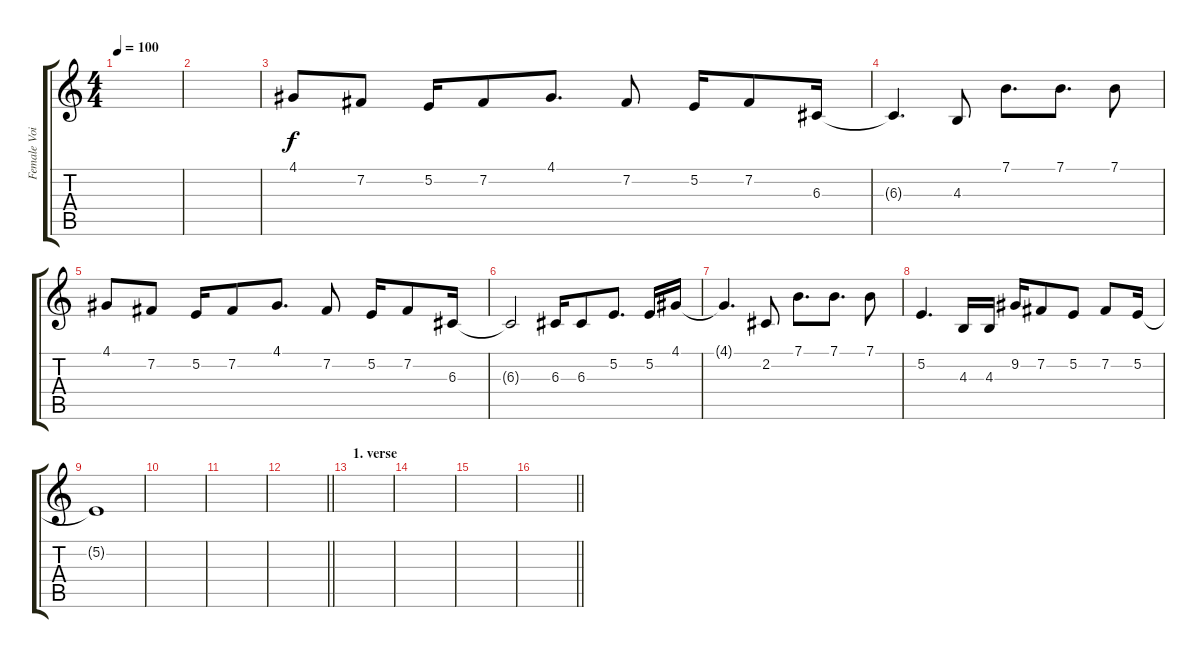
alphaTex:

\track ("Female Voice(s)" "Female Voi") {instrument clarinet}
\staff {score tabs}
\tuning (E4 B3 G3 D3 A2 E2) {hide}
\ts (4 4)
\tempo 100
\clef g2
\ks c
|
|
4.1.8 7.2.8 5.2.16 7.2.8 4.1.8{d} 7.2.8 5.2.16 7.2.8 6.3.16 |
6.3{t}.4{d} 4.3.8 7.1.8{d} 7.1.8{d} 7.1.8 |
4.1.8 7.2.8 5.2.16 7.2.8 4.1.8{d} 7.2.8 5.2.16 7.2.8 6.3.16 |
6.3{t}.2 6.3.16 6.3.8 5.2.8{d} 5.2.16 4.1.16 |
4.1{t}.4{d} 2.2.8 7.1.8{d} 7.1.8{d} 7.1.8 |
5.2.4{d} 4.3.16 4.3.16 9.2.16 7.2.8 5.2.8 7.2.8 5.2.16 |
5.2{t}.1 |
|
|
\barLineRight lightlight
|
\section ("" "1. verse")
|
|
|
\barLineRight lightlight
